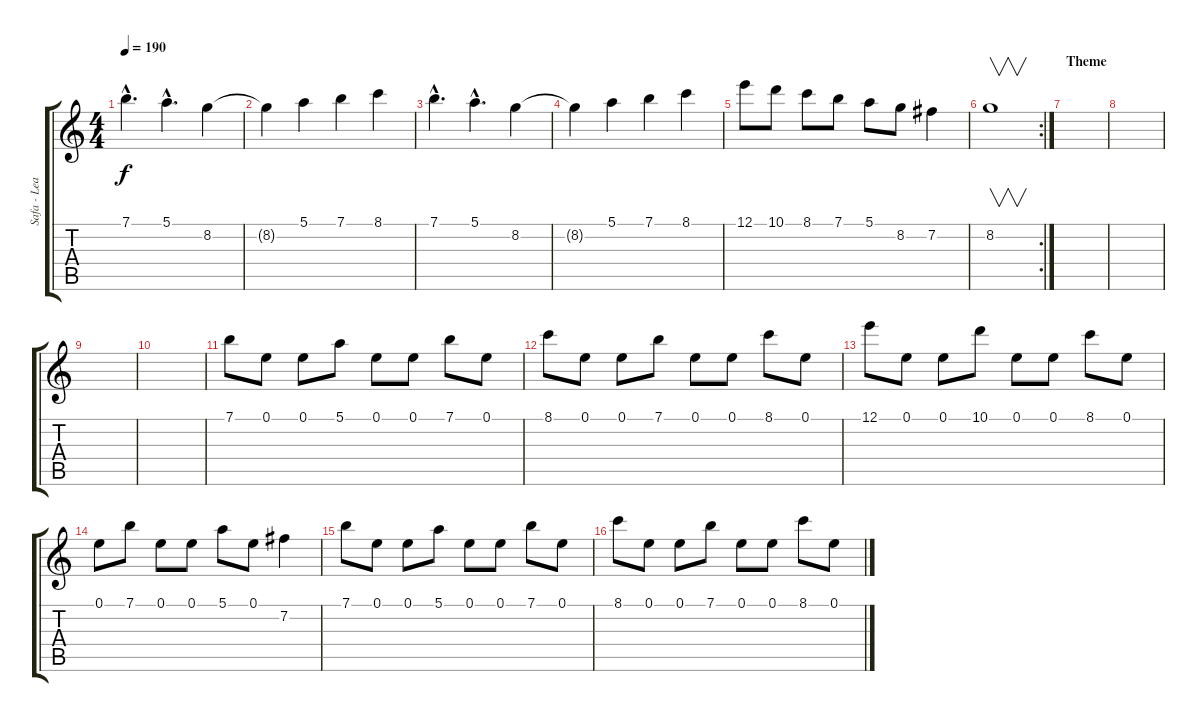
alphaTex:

\track ("Safa - Lead" "Safa - Lea") {instrument distortionguitar}
\staff {score tabs}
\tuning (E4 B3 G3 D3 A2 E2) {hide}
\ts (4 4)
\tempo 190
\clef g2
\ks c
7.1{hac}.4{d dy f} 5.1{hac}.4{d} 8.2.4 |
8.2{t}.4 5.1.4 7.1.4 8.1.4 |
7.1{hac}.4{d} 5.1{hac}.4{d} 8.2.4 |
8.2{t}.4 5.1.4 7.1.4 8.1.4 |
12.1.8 10.1.8 8.1.8 7.1.8 5.1.8 8.2.8 7.2.4 |
\rc 2
8.2.1{v} |
\section ("" "Theme")
|
|
|
|
7.1.8 0.1.8 0.1.8 5.1.8 0.1.8 0.1.8 7.1.8 0.1.8 |
8.1.8 0.1.8 0.1.8 7.1.8 0.1.8 0.1.8 8.1.8 0.1.8 |
12.1.8 0.1.8 0.1.8 10.1.8 0.1.8 0.1.8 8.1.8 0.1.8 |
0.1.8 7.1.8 0.1.8 0.1.8 5.1.8 0.1.8 7.2.4 |
7.1.8 0.1.8 0.1.8 5.1.8 0.1.8 0.1.8 7.1.8 0.1.8 |
8.1.8 0.1.8 0.1.8 7.1.8 0.1.8 0.1.8 8.1.8 0.1.8
